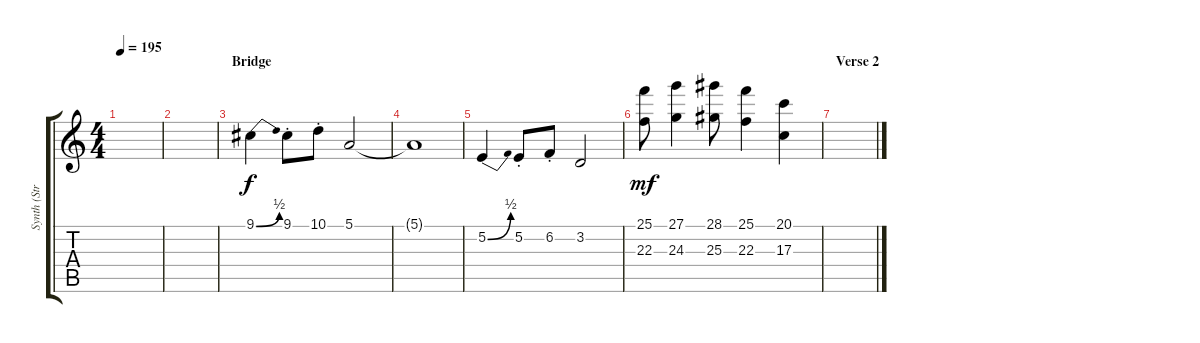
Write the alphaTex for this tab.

\track ("Synth (Strings)" "Synth (Str") {instrument stringensemble1}
\staff {score tabs}
\tuning (E4 B3 G3 D3 A2 E2) {hide}
\ts (4 4)
\tempo 195
\clef g2
\ks c
|
|
\section ("" "Bridge")
9.1{be (bend 0 0 60 2)}.4{dy f} 9.1{st}.8 10.1{st}.8 5.1.2 |
5.1{t}.1 |
5.2{be (bend 0 0 60 2)}.4 5.2{st}.8 6.2{st}.8 3.2.2 |
(25.1 22.3).8{dy mf} (27.1 24.3).4 (28.1 25.3).8 (25.1 22.3).4 (20.1 17.3).4 |
\section ("" "Verse 2")
